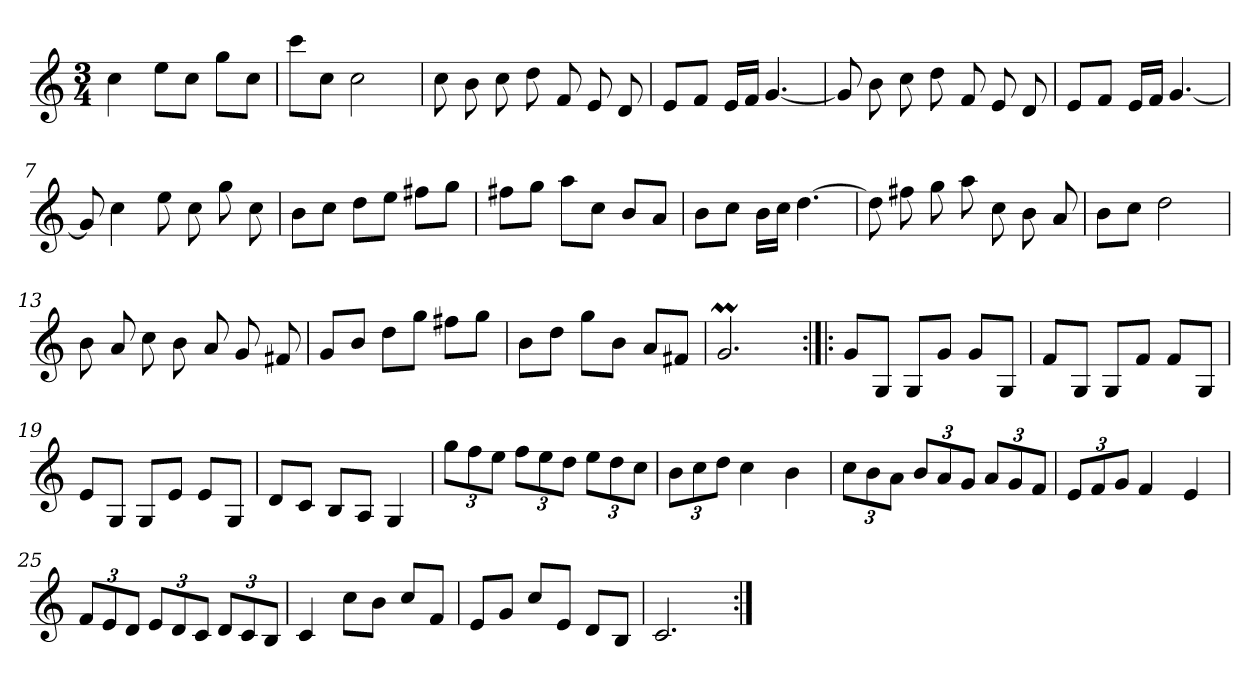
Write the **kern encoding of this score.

**kern
*part1
*staff1
*clefG2
*k[]
*C:
*M3/4
*MM132
=1
4cc
8ee\L
8cc\J
8gg\L
8cc\J
=2
8ccc\L
8cc\J
2cc
=3
8cc
8b
8cc
8dd
8f
8e
8d
=4
8e/L
8f/J
16e/LL
16f/JJ
[4.g
=5
8g]
8b
8cc
8dd
8f
8e
8d
=6
8e/L
8f/J
16e/LL
16f/JJ
[4.g
=7
8g]
4cc
8ee
8cc
8gg
8cc
=8
8b\L
8cc\J
8dd\L
8ee\J
8ff#X\L
8gg\J
=9
8ff#X\L
8gg\J
8aa\L
8cc\J
8b/L
8a/J
=10
8b\L
8cc\J
16b\LL
16cc\JJ
[4.dd
=11
8dd]
8ff#X
8gg
8aa
8cc
8b
8a
=12
8b\L
8cc\J
2dd
=13
8b
8a
8cc
8b
8a
8g
8f#X
=14
8g/L
8b/J
8dd\L
8gg\J
8ff#X\L
8gg\J
=15
8b\L
8dd\J
8gg\L
8b\J
8a/L
8f#X/J
=16
2.gM
=17:|!|:
8g/L
8G/J
8G/L
8g/J
8g/L
8G/J
=18
8f/L
8G/J
8G/L
8f/J
8f/L
8G/J
=19
8e/L
8G/J
8G/L
8e/J
8e/L
8G/J
=20
8d/L
8c/J
8B/L
8A/J
4G
=21
12gg\L
12ff\
12ee\J
12ff\L
12ee\
12dd\J
12ee\L
12dd\
12cc\J
=22
12b\L
12cc\
12dd\J
4cc
4b
=23
12cc\L
12b\
12a\J
12b/L
12a/
12g/J
12a/L
12g/
12f/J
=24
12e/L
12f/
12g/J
4f
4e
=25
12f/L
12e/
12d/J
12e/L
12d/
12c/J
12d/L
12c/
12B/J
=26
4c
8cc\L
8b\J
8cc/L
8f/J
=27
8e/L
8g/J
8cc/L
8e/J
8d/L
8B/J
=28
2.c
=:|!
*-
